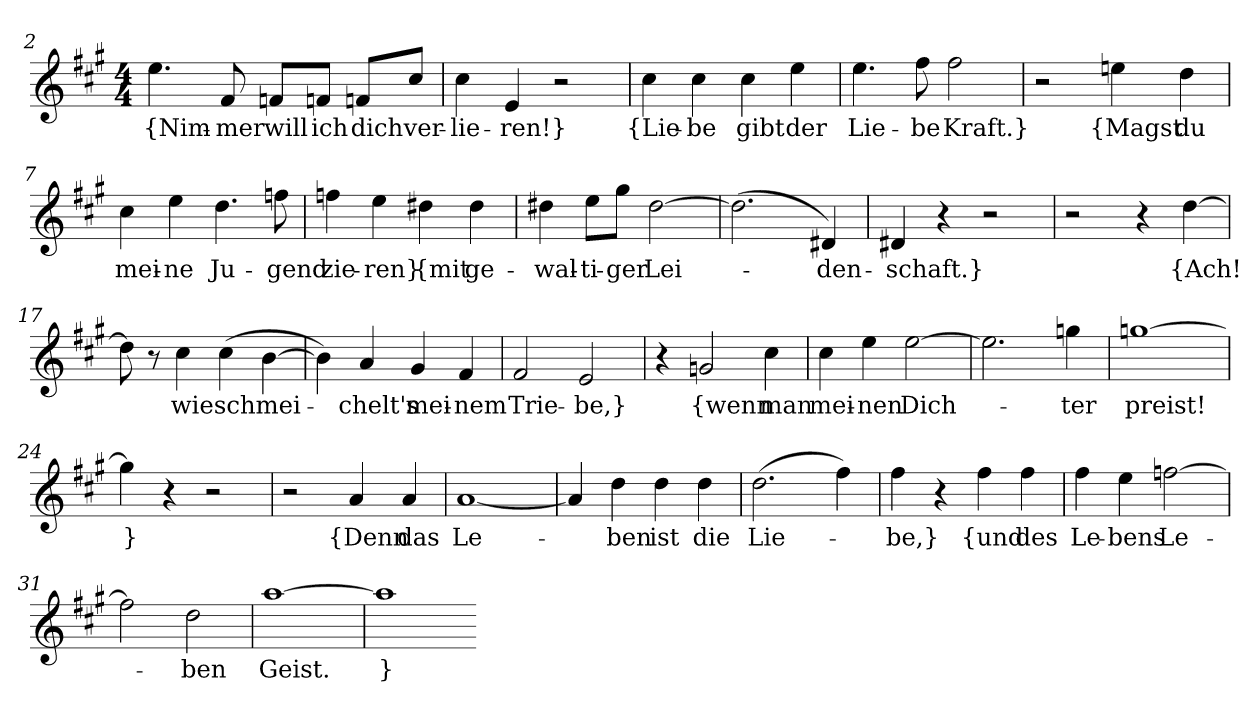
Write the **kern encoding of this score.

**kern	**text
*part1	*part1
*staff1	*staff1
*clefG2	*
*k[f#c#g#]	*
*M4/4	*
=2	=2
4.ee	{Nim-
8f#	-mer
8fn/L	will
8fn/J	ich
8fn/L	dich
8cc#/J	ver-
=3	=3
4cc#	-lie-
4e	-ren!}
2r	.
=4	=4
4cc#	{Lie-
4cc#	-be
4cc#	gibt
4ee	der
=5	=5
4.ee	Lie-
8ff#	-be
2ff#	Kraft.}
=6	=6
2r	.
4een	{Magst
4dd	du
=7	=7
4cc#	mei-
4ee	-ne
4.dd	Ju-
8ffn	-gend
=8	=8
4ffn	zie-
4ee	-ren}
4dd#X	{mit
4dd#	ge-
=9	=9
4dd#X	-wal-
8ee\L	-ti-
8gg#\J	-ger
[2dd#	Lei-
=10	=10
(2.dd#]	.
4d#X)	-den-
=11	=11
4d#X	-schaft.}
4r	.
2r	.
=16	=16
2r	.
4r	.
[4dd	{Ach!
=17	=17
8dd]	.
8r	.
4cc#	wie
(4cc#	schmei-
[4b	.
=18	=18
4b])	.
4a	-chelt's
4g#	mei-
4f#	-nem
=19	=19
2f#	Trie-
2e	-be,}
=20	=20
4r	.
2gn	{wenn
4cc#	man
=21	=21
4cc#	mei-
4ee	-nen
[2ee	Dich-
=22	=22
2.ee]	.
4ggn	-ter
=23	=23
[1ggn	preist!
=24	=24
4ggn]	}
4r	.
2r	.
=25	=25
2r	.
4a	{Denn
4a	das
=26	=26
[1a	Le-
=27	=27
4a]	.
4dd	-ben
4dd	ist
4dd	die
=28	=28
(2.dd	Lie-
4ff#)	.
=29	=29
4ff#	-be,}
4r	.
4ff#	{und
4ff#	des
=30	=30
4ff#	Le-
4ee	-bens
[2ffn	Le-
=31	=31
2ffn]	.
2dd	-ben
=32	=32
[1aa	Geist.
=33	=33
1aa]	}
=-	=-
*-	*-
